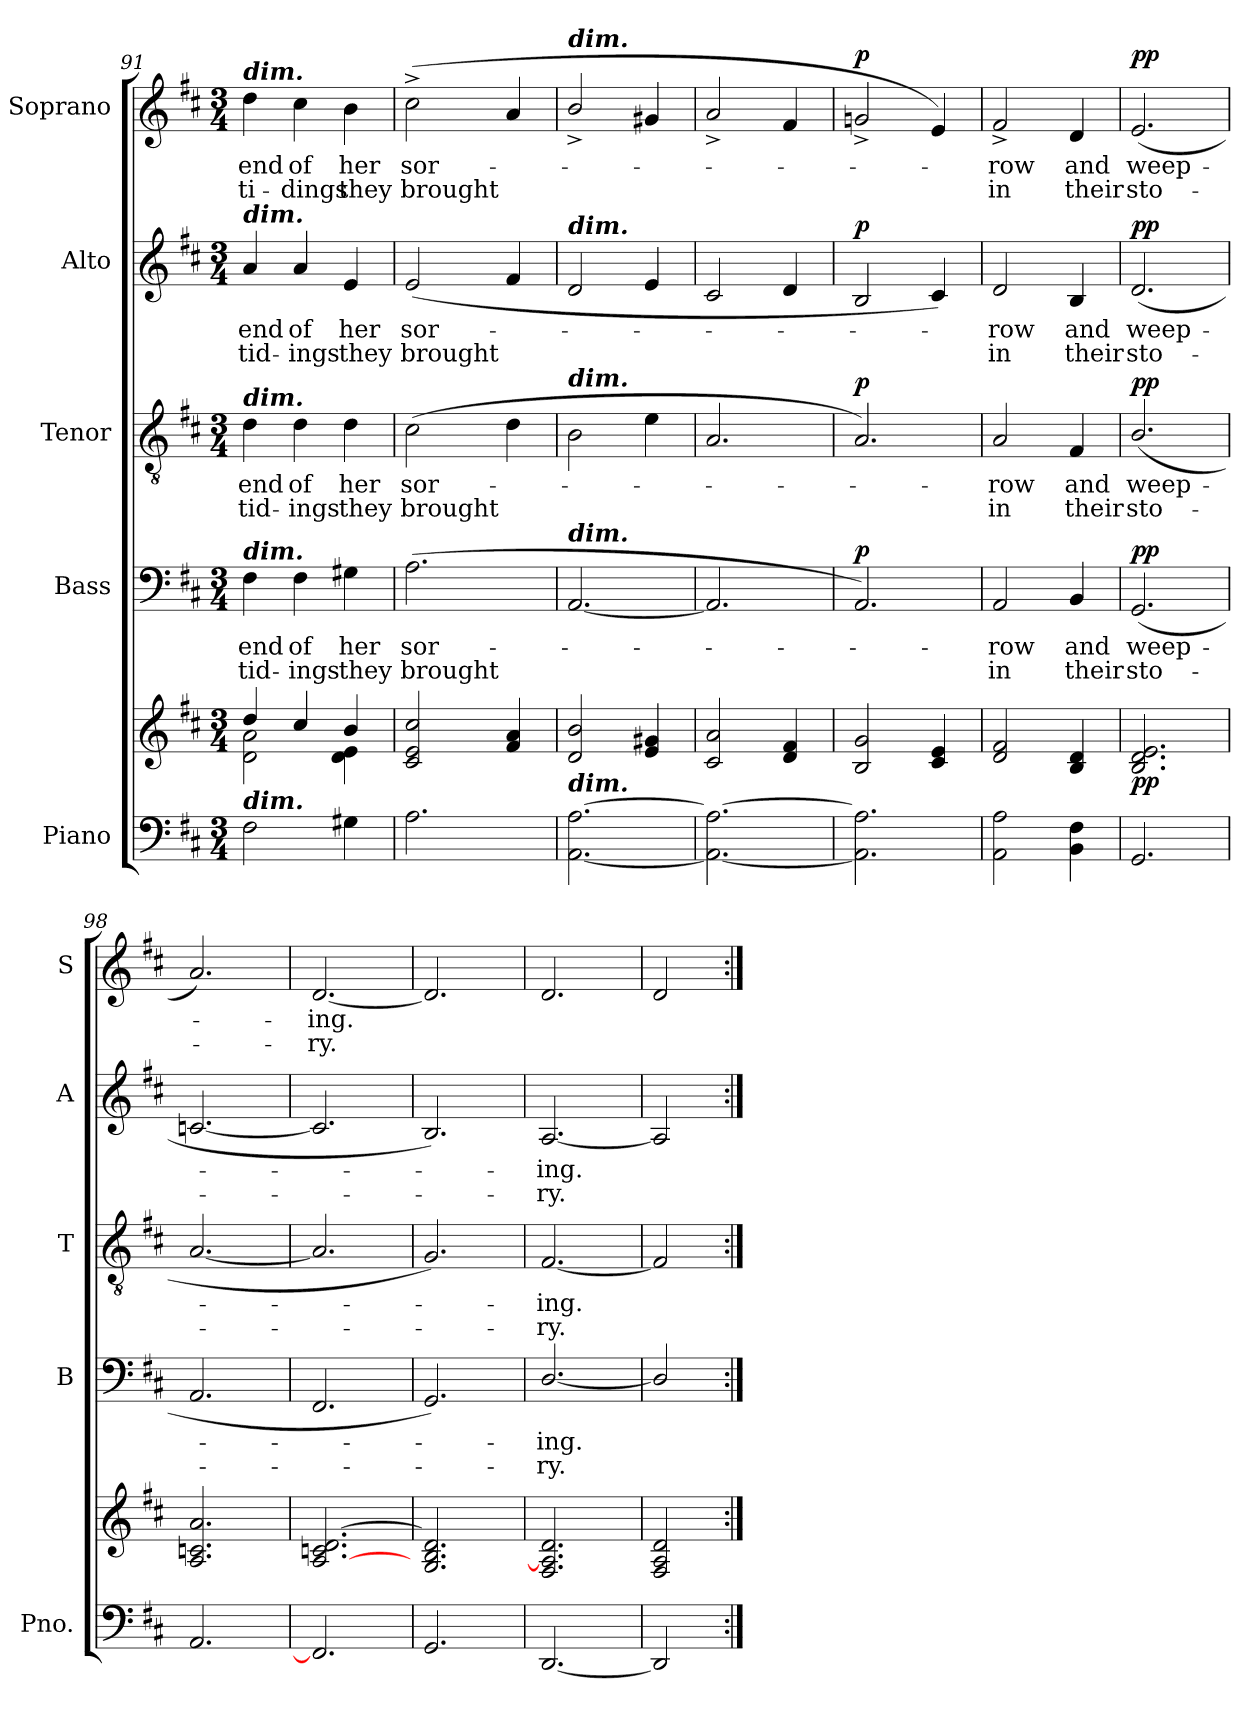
**kern	**kern	**dynam	**kern	**text	**text	**dynam	**kern	**text	**text	**dynam	**kern	**text	**text	**dynam	**kern	**text	**text	**dynam
*part5	*part5	*part5	*part4	*part4	*part4	*part4	*part3	*part3	*part3	*part3	*part2	*part2	*part2	*part2	*part1	*part1	*part1	*part1
*staff6	*staff5	*staff5/6	*staff4	*staff4	*staff4	*staff4	*staff3	*staff3	*staff3	*staff3	*staff2	*staff2	*staff2	*staff2	*staff1	*staff1	*staff1	*staff1
*I"Piano	*	*	*I"Bass	*	*	*	*I"Tenor	*	*	*	*I"Alto	*	*	*	*I"Soprano	*	*	*
*I'Pno.	*	*	*I'B	*	*	*	*I'T	*	*	*	*I'A	*	*	*	*I'S	*	*	*
!!LO:PB:g=z
*clefF4	*clefG2	*	*clefF4	*	*	*	*clefGv2	*	*	*	*clefG2	*	*	*	*clefG2	*	*	*
*k[f#c#]	*k[f#c#]	*	*k[f#c#]	*	*	*	*k[f#c#]	*	*	*	*k[f#c#]	*	*	*	*k[f#c#]	*	*	*
*D:	*D:	*	*D:	*	*	*	*D:	*	*	*	*D:	*	*	*	*D:	*	*	*
*M3/4	*M3/4	*	*M3/4	*	*	*	*M3/4	*	*	*	*M3/4	*	*	*	*M3/4	*	*	*
=91	=91	=91	=91	=91	=91	=91	=91	=91	=91	=91	=91	=91	=91	=91	=91	=91	=91	=91
*	*^	*	*	*	*	*	*	*	*	*	*	*	*	*	*	*	*	*
!	!	!	!	!	!	!	!	!	!	!	!	!	!	!	!	!LO:TX:a:Bi:t=dim.	!	!	!
!	!	!	!	!	!	!	!	!	!	!	!	!LO:TX:a:Bi:t=dim.	!	!	!	!	!	!	!
!	!	!	!	!	!	!	!	!LO:TX:a:Bi:t=dim.	!	!	!	!	!	!	!	!	!	!	!
!	!	!	!	!LO:TX:a:Bi:t=dim.	!	!	!	!	!	!	!	!	!	!	!	!	!	!	!
!LO:TX:a:Bi:t=dim.	!	!	!	!	!	!	!	!	!	!	!	!	!	!	!	!	!	!	!
!	!	!	!	!	!LO:LY:b	!LO:LY:b	!	!	!LO:LY:b	!LO:LY:b	!	!	!LO:LY:b	!LO:LY:b	!	!	!LO:LY:b	!LO:LY:b	!
2F#\	4dd/	2d\ 2a\	.	4F#\	end	tid-	.	4d\	end	tid-	.	4a/	end	tid-	.	4dd\	end	ti-	.
!	!	!	!	!	!LO:LY:b	!LO:LY:b	!	!	!LO:LY:b	!LO:LY:b	!	!	!LO:LY:b	!LO:LY:b	!	!	!LO:LY:b	!LO:LY:b	!
.	4cc#/	.	.	4F#\	-of	ings	.	4d\	-of	ings	.	4a/	-of	ings	.	4cc#\	-of	dings	.
!	!	!	!	!	!LO:LY:b	!LO:LY:b	!	!	!LO:LY:b	!LO:LY:b	!	!	!LO:LY:b	!LO:LY:b	!	!	!LO:LY:b	!LO:LY:b	!
4G#X\	4b/	4d\ 4e\	.	4G#X\	her	they	.	4d\	her	they	.	4e/	her	they	.	4b\	her	they	.
=92	=92	=92	=92	=92	=92	=92	=92	=92	=92	=92	=92	=92	=92	=92	=92	=92	=92	=92	=92
!	!	!	!	!	!LO:LY:b	!LO:LY:b	!	!	!LO:LY:b	!LO:LY:b	!	!	!LO:LY:b	!LO:LY:b	!	!	!LO:LY:b	!LO:LY:b	!
2.A\	2c#/ 2e/ 2cc#/	4ryy	.	(<2.A\	sor-	brought	.	(>2c#\	sor-	brought	.	(<2e/	sor-	brought	.	(<2cc#^\	sor-	brought	.
.	.	2ryy	.	.	.	.	.	.	.	.	.	.	.	.	.	.	.	.	.
.	4f#/ 4a/	.	.	.	.	.	.	4d\	.	.	.	4f#/	.	.	.	4a/	.	.	.
=93	=93	=93	=93	=93	=93	=93	=93	=93	=93	=93	=93	=93	=93	=93	=93	=93	=93	=93	=93
!	!	!	!	!	!	!	!	!	!	!	!	!	!	!	!	!LO:TX:a:Bi:t=dim.	!	!	!
!	!	!	!	!	!	!	!	!	!	!	!	!LO:TX:a:Bi:t=dim.	!	!	!	!	!	!	!
!	!	!	!	!	!	!	!	!LO:TX:a:Bi:t=dim.	!	!	!	!	!	!	!	!	!	!	!
!	!	!	!	!LO:TX:a:Bi:t=dim.	!	!	!	!	!	!	!	!	!	!	!	!	!	!	!
!LO:TX:a:Bi:t=dim.	!	!	!	!	!	!	!	!	!	!	!	!	!	!	!	!	!	!	!
[2.AA\ [2.A\	2d/ 2b/	2.ryy	.	[2.AA/	.	.	.	2B\	.	.	.	2d/	.	.	.	2b^/	.	.	.
.	4e/ 4g#X/	.	.	.	.	.	.	4e\	.	.	.	4e/	.	.	.	4g#X/	.	.	.
=94	=94	=94	=94	=94	=94	=94	=94	=94	=94	=94	=94	=94	=94	=94	=94	=94	=94	=94	=94
2.AA\_ 2.A\_	2c#/ 2a/	2.ryy	.	2.AA/]	.	.	.	2.A/	.	.	.	2c#/	.	.	.	2a^/	.	.	.
.	4d/ 4f#/	.	.	.	.	.	.	.	.	.	.	4d/	.	.	.	4f#/	.	.	.
=95	=95	=95	=95	=95	=95	=95	=95	=95	=95	=95	=95	=95	=95	=95	=95	=95	=95	=95	=95
!	!	!	!	!	!	!	!LO:DY:b	!	!	!	!LO:DY:b	!	!	!	!LO:DY:b	!	!	!	!LO:DY:b
2.AA\] 2.A\]	2B/ 2g/	2.ryy	.	2.AA/)	.	.	p	2.A/)	.	.	p	2B/	.	.	p	2gni^/	.	.	p
.	4c#/ 4e/	.	.	.	.	.	.	.	.	.	.	4c#/)	.	.	.	4e/)	.	.	.
=96	=96	=96	=96	=96	=96	=96	=96	=96	=96	=96	=96	=96	=96	=96	=96	=96	=96	=96	=96
!	!	!	!	!	!LO:LY:b	!LO:LY:b	!	!	!LO:LY:b	!LO:LY:b	!	!	!LO:LY:b	!LO:LY:b	!	!	!LO:LY:b	!LO:LY:b	!
2AA\ 2A\	2d/ 2f#/	2.ryy	.	2AA/	row	in	.	2A/	row	in	.	2d/	row	in	.	2f#^/	row	in	.
!	!	!	!	!	!LO:LY:b	!LO:LY:b	!	!	!LO:LY:b	!LO:LY:b	!	!	!LO:LY:b	!LO:LY:b	!	!	!LO:LY:b	!LO:LY:b	!
4BB\ 4F#\	4B/ 4d/	.	.	4BB/	and	their	.	4F#/	and	their	.	4B/	and	their	.	4d/	and	their	.
=97	=97	=97	=97	=97	=97	=97	=97	=97	=97	=97	=97	=97	=97	=97	=97	=97	=97	=97	=97
!	!	!	!LO:DY:b	!	!LO:LY:b	!LO:LY:b	!LO:DY:b	!	!LO:LY:b	!LO:LY:b	!LO:DY:b	!	!LO:LY:b	!LO:LY:b	!LO:DY:b	!	!LO:LY:b	!LO:LY:b	!LO:DY:b
2.GG/	2.B/ 2.d/ 2.e/	2.ryy	pp	(<2.GG/	weep-	sto-	pp	(<2.B/	weep-	sto-	pp	(<2.d/	weep-	sto-	pp	(<2.e/	weep-	sto-	pp
=98	=98	=98	=98	=98	=98	=98	=98	=98	=98	=98	=98	=98	=98	=98	=98	=98	=98	=98	=98
2.AA/	2.A/ 2.cn/ 2.a/	2.ryy	.	2.AA/	.	.	.	[2.A/	.	.	.	[2.cn/	.	.	.	2.a/)	.	.	.
=99	=99	=99	=99	=99	=99	=99	=99	=99	=99	=99	=99	=99	=99	=99	=99	=99	=99	=99	=99
!	!	!	!	!	!	!	!	!	!	!	!	!	!	!	!	!	!LO:LY:b	!LO:LY:b	!
2.FF#/]	[2.A/ 2.cn/ [2.d/	2.ryy	.	2.FF#/	.	.	.	2.A/]	.	.	.	2.c/]	.	.	.	[2.d/	ing.	ry.	.
=100	=100	=100	=100	=100	=100	=100	=100	=100	=100	=100	=100	=100	=100	=100	=100	=100	=100	=100	=100
2.GG/	2.G/ 2.B/ 2.d/]	2.ryy	.	2.GG/)	.	.	.	2.G/)	.	.	.	2.B/)	.	.	.	2.d/]	.	.	.
=101	=101	=101	=101	=101	=101	=101	=101	=101	=101	=101	=101	=101	=101	=101	=101	=101	=101	=101	=101
!	!	!	!	!	!LO:LY:b	!LO:LY:b	!	!	!LO:LY:b	!LO:LY:b	!	!	!LO:LY:b	!LO:LY:b	!	!	!	!	!
[2.DD/	2.F#/ 2.A/] 2.d/	2.ryy	.	[2.D/	ing.	ry.	.	[2.F#/	ing.	ry.	.	[2.A/	ing.	ry.	.	2.d/	.	.	.
=102	=102	=102	=102	=102	=102	=102	=102	=102	=102	=102	=102	=102	=102	=102	=102	=102	=102	=102	=102
2DD/]	2F#/ 2A/ 2d/	2ryy	.	2D/]	.	.	.	2F#/]	.	.	.	2A/]	.	.	.	2d/	.	.	.
*	*v	*v	*	*	*	*	*	*	*	*	*	*	*	*	*	*	*	*	*
=:|!	=:|!	=:|!	=:|!	=:|!	=:|!	=:|!	=:|!	=:|!	=:|!	=:|!	=:|!	=:|!	=:|!	=:|!	=:|!	=:|!	=:|!	=:|!
*-	*-	*-	*-	*-	*-	*-	*-	*-	*-	*-	*-	*-	*-	*-	*-	*-	*-	*-
